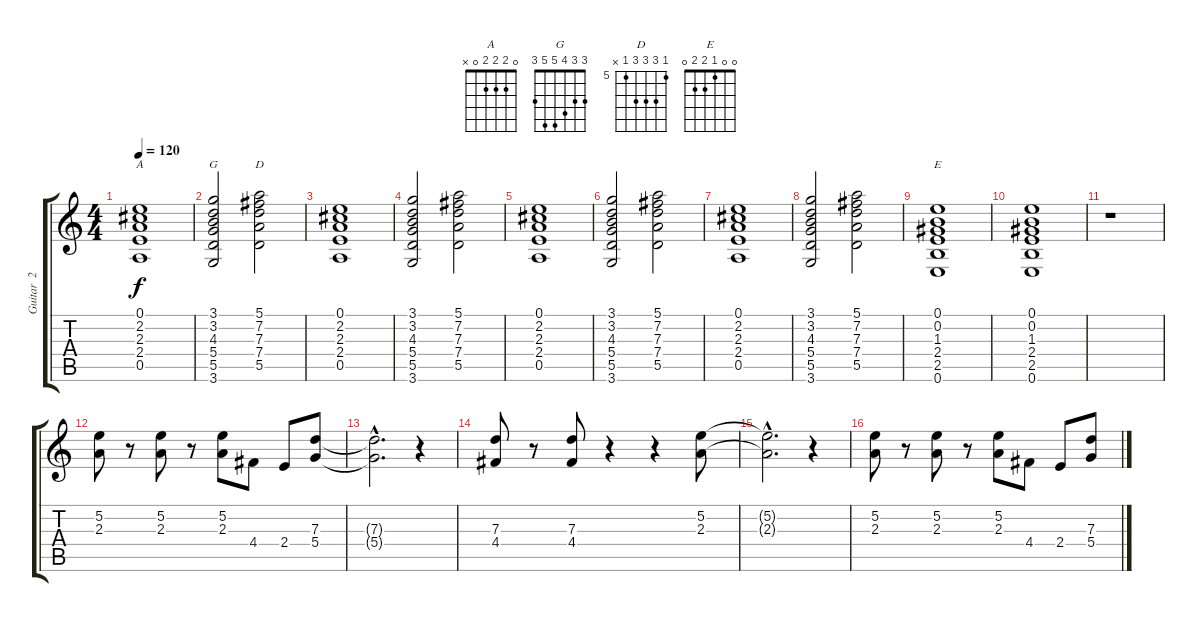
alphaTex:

\track ("Guitar  2" "Guitar  2") {instrument distortionguitar}
\staff {score tabs}
\tuning (E4 B3 G3 D3 A2 E2) {hide}
\chord ("A" 0 2 2 2 0 x)
\chord ("G" 3 3 4 5 5 3)
\chord ("D" 5 7 7 7 5 x) {firstfret 5}
\chord ("E" 0 0 1 2 2 0)
\ts (4 4)
\tempo 120
\clef g2
\ks c
(0.1 2.2 2.3 2.4 0.5).1{ch "A" dy f} |
(3.1 3.2 4.3 5.4 5.5 3.6).2{ch "G"} (5.1 7.2 7.3 7.4 5.5).2{ch "D"} |
(0.1 2.2 2.3 2.4 0.5).1 |
(3.1 3.2 4.3 5.4 5.5 3.6).2 (5.1 7.2 7.3 7.4 5.5).2 |
(0.1 2.2 2.3 2.4 0.5).1 |
(3.1 3.2 4.3 5.4 5.5 3.6).2 (5.1 7.2 7.3 7.4 5.5).2 |
(0.1 2.2 2.3 2.4 0.5).1 |
(3.1 3.2 4.3 5.4 5.5 3.6).2 (5.1 7.2 7.3 7.4 5.5).2 |
(0.1 0.2 1.3 2.4 2.5 0.6).1{ch "E"} |
(0.1 0.2 1.3 2.4 2.5 0.6).1 |
r.1 |
(5.2 2.3).8 r.8 (5.2 2.3).8 r.8 (5.2 2.3).8 4.4.8 2.4.8 (7.3 5.4).8 |
(7.3{hac t} 5.4{hac t}).2{d} r.4 |
(7.3 4.4).8 r.8 (7.3 4.4).8 r.4 r.4 (5.2 2.3).8 |
(5.2{hac t} 2.3{hac t}).2{d} r.4 |
(5.2 2.3).8 r.8 (5.2 2.3).8 r.8 (5.2 2.3).8 4.4.8 2.4.8 (7.3 5.4).8
